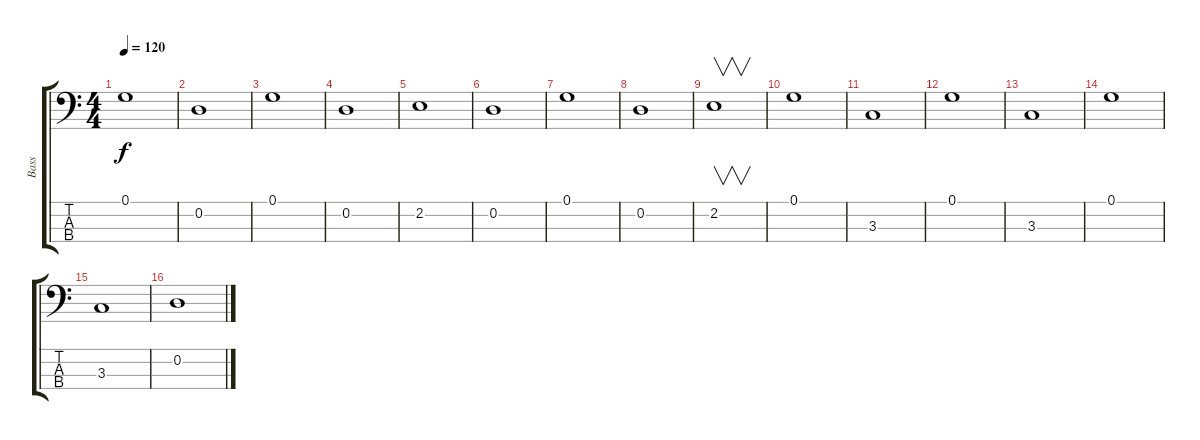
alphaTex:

\track ("Bass" "Bass") {instrument electricbassfinger}
\staff {score tabs}
\tuning (G2 D2 A1 E1) {hide}
\ts (4 4)
\tempo 120
\clef f4
\ks c
0.1.1{dy f} |
0.2.1 |
0.1.1 |
0.2.1 |
2.2.1 |
0.2.1 |
0.1.1 |
0.2.1 |
2.2.1{v} |
0.1.1 |
3.3.1 |
0.1.1 |
3.3.1 |
0.1.1 |
3.3.1 |
0.2.1
